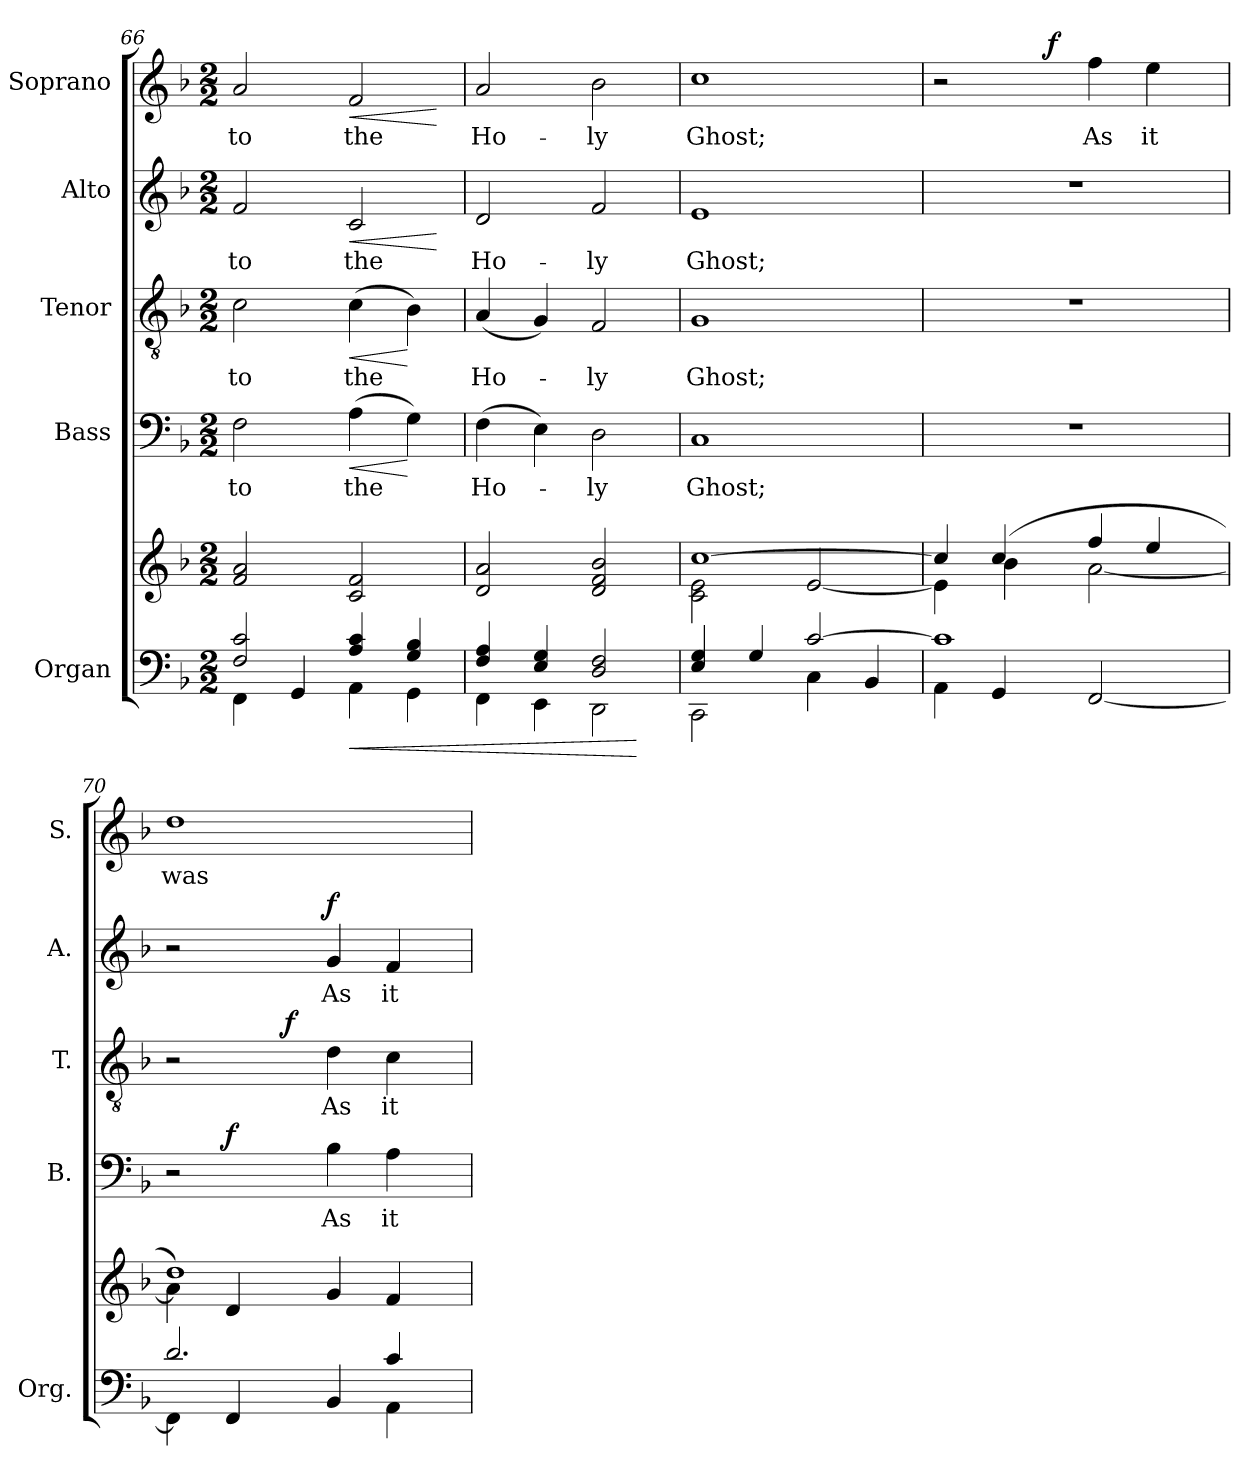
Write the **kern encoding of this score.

**kern	**kern	**dynam	**kern	**text	**dynam	**kern	**text	**dynam	**kern	**text	**dynam	**kern	**text	**dynam
*part5	*part5	*part5	*part4	*part4	*part4	*part3	*part3	*part3	*part2	*part2	*part2	*part1	*part1	*part1
*staff6	*staff5	*staff5/6	*staff4	*staff4	*staff4	*staff3	*staff3	*staff3	*staff2	*staff2	*staff2	*staff1	*staff1	*staff1
*I"Organ	*	*	*I"Bass	*	*	*I"Tenor	*	*	*I"Alto	*	*	*I"Soprano	*	*
*I'Org.	*	*	*I'B.	*	*	*I'T.	*	*	*I'A.	*	*	*I'S.	*	*
*clefF4	*clefG2	*	*clefF4	*	*	*clefGv2	*	*	*clefG2	*	*	*clefG2	*	*
*	*	*	*	*	*	*ITrd7c12	*	*	*	*	*	*	*	*
*k[b-]	*k[b-]	*	*k[b-]	*	*	*k[b-]	*	*	*k[b-]	*	*	*k[b-]	*	*
*F:	*F:	*	*F:	*	*	*F:	*	*	*F:	*	*	*F:	*	*
*M2/2	*M2/2	*	*M2/2	*	*	*M2/2	*	*	*M2/2	*	*	*M2/2	*	*
=66	=66	=66	=66	=66	=66	=66	=66	=66	=66	=66	=66	=66	=66	=66
*^	*	*	*	*	*	*	*	*	*	*	*	*	*	*
!	!	!	!	!	!LO:LY:b:color=#000000	!	!	!	!	!	!	!	!	!	!
!	!	!	!	!	!	!	!	!LO:LY:b:color=#000000	!	!	!	!	!	!	!
!	!	!	!	!	!	!	!	!	!	!	!LO:LY:b:color=#000000	!	!	!	!
!	!	!	!	!	!	!	!	!	!	!	!	!	!	!LO:LY:b:color=#000000	!
2Fi/ 2ci	4FFi\	2fi/ 2ai	.	2Fi\	to	.	2Ci\	to	.	2fi/	to	.	2ai/	to	.
.	4GGi/	.	.	.	.	.	.	.	.	.	.	.	.	.	.
!	!	!	!LO:HP:b=2	!	!	!	!	!	!	!	!	!	!	!	!
!	!	!	!	!	!LO:LY:b:color=#000000	!LO:HP:b	!	!	!	!	!	!	!	!	!
!	!	!	!	!	!	!	!	!LO:LY:b:color=#000000	!LO:HP:b	!	!	!	!	!	!
!	!	!	!	!	!	!	!	!	!	!	!LO:LY:b:color=#000000	!LO:HP:b	!	!	!
!	!	!	!	!	!	!	!	!	!	!	!	!	!	!LO:LY:b:color=#000000	!LO:HP:b
4Ai/ 4ci	4AAi\	2ci/ 2fi	<	(4Ai\	the	<	(4Ci\	the	<	2ci/	the	<	2fi/	the	<
4Gi/ 4B-i	4GGi\	.	.	4Gi\)	.	[	4BB-i\)	.	[	.	.	.	.	.	.
*v	*v	*	*	*	*	*	*	*	*	*	*	*	*	*	*
.	.	.	.	.	.	.	.	.	.	.	[	.	.	[
=67	=67	=67	=67	=67	=67	=67	=67	=67	=67	=67	=67	=67	=67	=67
*^	*	*	*	*	*	*	*	*	*	*	*	*	*	*
!	!	!	!	!	!LO:LY:b:color=#000000	!	!	!	!	!	!	!	!	!	!
!	!	!	!	!	!	!	!	!LO:LY:b:color=#000000	!	!	!	!	!	!	!
!	!	!	!	!	!	!	!	!	!	!	!LO:LY:b:color=#000000	!	!	!	!
!	!	!	!	!	!	!	!	!	!	!	!	!	!	!LO:LY:b:color=#000000	!
4Fi/ 4Ai	4FFi\	2di/ 2ai	.	(4Fi\	Ho-	.	(4AAi/	Ho-	.	2di/	Ho-	.	2ai/	Ho-	.
4Ei/ 4Gi	4EEi\	.	.	4Ei\)	.	.	4GGi/)	.	.	.	.	.	.	.	.
!	!	!	!	!	!LO:LY:b:color=#000000	!	!	!	!	!	!	!	!	!	!
!	!	!	!	!	!	!	!	!LO:LY:b:color=#000000	!	!	!	!	!	!	!
!	!	!	!	!	!	!	!	!	!	!	!LO:LY:b:color=#000000	!	!	!	!
!	!	!	!	!	!	!	!	!	!	!	!	!	!	!LO:LY:b:color=#000000	!
2Di/ 2Fi	2DDi\	2di/ 2fi 2b-i	.	2Di\	-ly	.	2FFi/	-ly	.	2fi/	-ly	.	2b-i\	-ly	.
*v	*v	*	*	*	*	*	*	*	*	*	*	*	*	*	*
.	.	[	.	.	.	.	.	.	.	.	.	.	.	.
=68	=68	=68	=68	=68	=68	=68	=68	=68	=68	=68	=68	=68	=68	=68
*^	*^	*	*	*	*	*	*	*	*	*	*	*	*	*
!	!	!	!	!	!	!LO:LY:b:color=#000000	!	!	!	!	!	!	!	!	!	!
!	!	!	!	!	!	!	!	!	!LO:LY:b:color=#000000	!	!	!	!	!	!	!
!	!	!	!	!	!	!	!	!	!	!	!	!LO:LY:b:color=#000000	!	!	!	!
!	!	!	!	!	!	!	!	!	!	!	!	!	!	!	!LO:LY:b:color=#000000	!
4Ei/ 4Gi	2CCi\	[1cci	2ci\ 2ei	.	1Ci	Ghost;	.	1GGi	Ghost;	.	1ei	Ghost;	.	1cci	Ghost;	.
4Gi/	.	.	.	.	.	.	.	.	.	.	.	.	.	.	.	.
[2ci/	4Ci\	.	[2ei/	.	.	.	.	.	.	.	.	.	.	.	.	.
.	4BB-i/	.	.	.	.	.	.	.	.	.	.	.	.	.	.	.
=69	=69	=69	=69	=69	=69	=69	=69	=69	=69	=69	=69	=69	=69	=69	=69	=69
*	*	*	*	*	*	*	*	*	*	*	*	*	*	*^	*	*
1ci]	4AAi\	4cci/]	4ei\]	.	1r	.	.	1r	.	.	1r	.	.	2r	4ryy	.	.
.	4GGi/	(4cci/	4b-i\	.	.	.	.	.	.	.	.	.	.	.	16ryy	.	.
.	.	.	.	.	.	.	.	.	.	.	.	.	.	.	32ryy	.	.
.	.	.	.	.	.	.	.	.	.	.	.	.	.	.	64ryy	.	.
.	.	.	.	.	.	.	.	.	.	.	.	.	.	.	256ryy	.	.
.	.	.	.	.	.	.	.	.	.	.	.	.	.	.	2ryy	.	f
!	!	!	!	!	!	!	!	!	!	!	!	!	!	!	!	!LO:LY:b:color=#000000	!
.	[2FFi/	4ffi/	[2ai\	.	.	.	.	.	.	.	.	.	.	4ffi\	.	As	.
!	!	!	!	!	!	!	!	!	!	!	!	!	!	!	!	!LO:LY:b:color=#000000	!
.	.	4eei/	.	.	.	.	.	.	.	.	.	.	.	4eei\	.	it	.
.	.	.	.	.	.	.	.	.	.	.	.	.	.	.	8ryy	.	.
.	.	.	.	.	.	.	.	.	.	.	.	.	.	.	128.ryy	.	.
*	*	*	*	*	*	*	*	*	*	*	*	*	*	*v	*v	*	*
!!LO:LB:g=z
=70	=70	=70	=70	=70	=70	=70	=70	=70	=70	=70	=70	=70	=70	=70	=70	=70
*	*	*	*	*	*	*	*	*	*	*	*	*	*	*^	*	*
!	!	!	!	!	!	!	!	!	!	!	!	!	!	!	!	!LO:LY:b:color=#000000	!
*	*	*	*	*	*^	*	*	*^	*	*	*	*	*	*v	*v	*	*
2.di/	4FFi\]	1ddi)	4ai\]	.	2r	4ryy	.	.	2r	4ryy	.	.	2r	.	.	1ddi	was	.
.	4FFi/	.	4di/	.	.	2.ryy	.	f	.	16ryy	.	.	.	.	.	.	.	.
.	.	.	.	.	.	.	.	.	.	32ryy	.	.	.	.	.	.	.	.
.	.	.	.	.	.	.	.	.	.	64ryy	.	.	.	.	.	.	.	.
.	.	.	.	.	.	.	.	.	.	256.ryy	.	.	.	.	.	.	.	.
.	.	.	.	.	.	.	.	.	.	2ryy	.	f	.	.	.	.	.	.
!	!	!	!	!	!	!	!LO:LY:b:color=#000000	!	!	!	!	!	!	!	!	!	!	!
!	!	!	!	!	!	!	!	!	!	!	!LO:LY:b:color=#000000	!	!	!	!	!	!	!
!	!	!	!	!	!	!	!	!	!	!	!	!	!	!LO:LY:b:color=#000000	!	!	!	!
.	4BB-i/	.	4gi/	.	4B-i\	.	As	.	4Di\	.	As	.	4gi/	As	f	.	.	.
!	!	!	!	!	!	!	!LO:LY:b:color=#000000	!	!	!	!	!	!	!	!	!	!	!
!	!	!	!	!	!	!	!	!	!	!	!LO:LY:b:color=#000000	!	!	!	!	!	!	!
!	!	!	!	!	!	!	!	!	!	!	!	!	!	!LO:LY:b:color=#000000	!	!	!	!
4ci/	4AAi\	.	4fi/	.	4Ai\	.	it	.	4Ci\	.	it	.	4fi/	it	.	.	.	.
.	.	.	.	.	.	.	.	.	.	8ryy	.	.	.	.	.	.	.	.
.	.	.	.	.	.	.	.	.	.	128ryy	.	.	.	.	.	.	.	.
.	.	.	.	.	.	.	.	.	.	512ryy	.	.	.	.	.	.	.	.
*v	*v	*	*	*	*v	*v	*	*	*v	*v	*	*	*	*	*	*	*	*
*	*v	*v	*	*	*	*	*	*	*	*	*	*	*	*	*
=	=	=	=	=	=	=	=	=	=	=	=	=	=	=
*-	*-	*-	*-	*-	*-	*-	*-	*-	*-	*-	*-	*-	*-	*-
